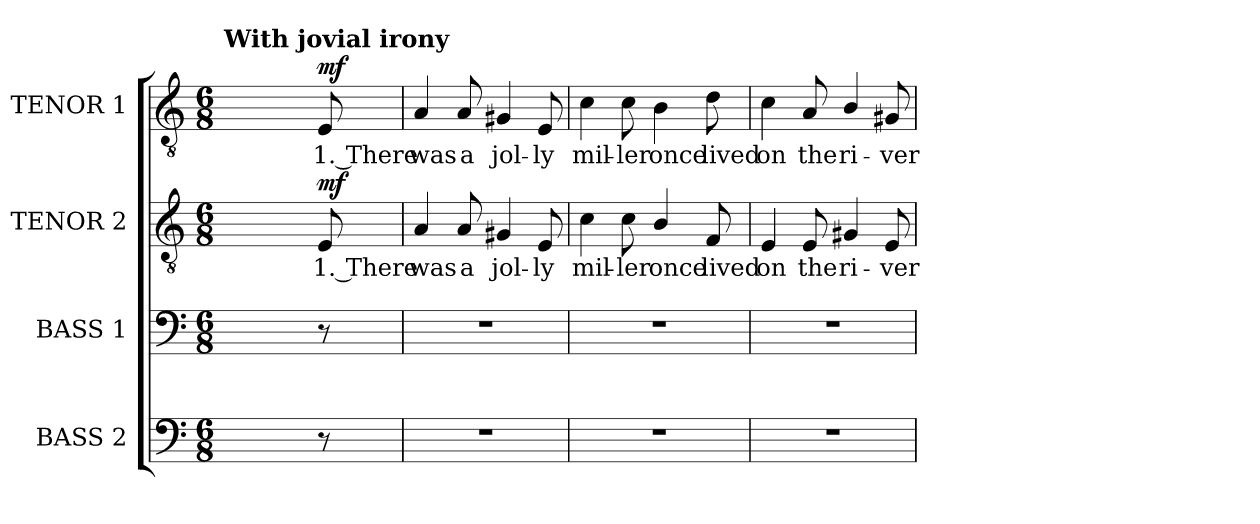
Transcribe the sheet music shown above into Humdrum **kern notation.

**kern	**kern	**kern	**text	**dynam	**kern	**text	**dynam
*part4	*part3	*part2	*part2	*part2	*part1	*part1	*part1
*staff4	*staff3	*staff2	*staff2	*staff2	*staff1	*staff1	*staff1
*I"BASS 2	*I"BASS 1	*I"TENOR 2	*	*	*I"TENOR 1	*	*
*I'B. 2	*I'B. 1	*I'T. 2	*	*	*I'T. 1	*	*
!!LO:PB:g=z
*clefF4	*clefF4	*clefGv2	*	*	*clefGv2	*	*
*	*	*ITrd7c12	*	*	*ITrd7c12	*	*
*k[]	*k[]	*k[]	*	*	*k[]	*	*
*a:	*a:	*a:	*	*	*a:	*	*
*M6/8	*M6/8	*M6/8	*	*	*M6/8	*	*
*MM105	*MM105	*MM105	*	*	*MM105	*	*
=1	=1	=1	=1	=1	=1	=1	=1
!	!	!	!	!	!LO:TX:a:B:t=With jovial irony	!	!
4.ryy	4.ryy	4.ryy	.	.	4.ryy	.	.
4ryy	4ryy	4ryy	.	.	4ryy	.	.
!	!	!	!LO:LY:b:color=#000000	!	!	!	!
!	!	!	!	!	!	!LO:LY:b:color=#000000	!
8r	8r	8EEi/	1. There	mf	8EEi/	1. There	mf
=2	=2	=2	=2	=2	=2	=2	=2
!LO:N:vis=1	!LO:N:vis=1	!	!	!	!	!	!
!	!	!	!LO:LY:b:color=#000000	!	!	!	!
!	!	!	!	!	!	!LO:LY:b:color=#000000	!
2.r	2.r	4AAi/	was	.	4AAi/	was	.
!	!	!	!LO:LY:b:color=#000000	!	!	!	!
!	!	!	!	!	!	!LO:LY:b:color=#000000	!
.	.	8AAi/	a	.	8AAi/	a	.
!	!	!	!LO:LY:b:color=#000000	!	!	!	!
!	!	!	!	!	!	!LO:LY:b:color=#000000	!
.	.	4GG#Xi/	jol-	.	4GG#Xi/	jol-	.
!	!	!	!LO:LY:b:color=#000000	!	!	!	!
!	!	!	!	!	!	!LO:LY:b:color=#000000	!
.	.	8EEi/	-ly	.	8EEi/	-ly	.
=3	=3	=3	=3	=3	=3	=3	=3
!LO:N:vis=1	!LO:N:vis=1	!	!	!	!	!	!
!	!	!	!LO:LY:b:color=#000000	!	!	!	!
!	!	!	!	!	!	!LO:LY:b:color=#000000	!
2.r	2.r	4Ci\	mil-	.	4Ci\	mil-	.
!	!	!	!LO:LY:b:color=#000000	!	!	!	!
!	!	!	!	!	!	!LO:LY:b:color=#000000	!
.	.	8Ci\	-ler	.	8Ci\	-ler	.
!	!	!	!LO:LY:b:color=#000000	!	!	!	!
!	!	!	!	!	!	!LO:LY:b:color=#000000	!
.	.	4BBi/	once	.	4BBi\	once	.
!	!	!	!LO:LY:b:color=#000000	!	!	!	!
!	!	!	!	!	!	!LO:LY:b:color=#000000	!
.	.	8FFi/	lived	.	8Di\	lived	.
=4	=4	=4	=4	=4	=4	=4	=4
!LO:N:vis=1	!LO:N:vis=1	!	!	!	!	!	!
!	!	!	!LO:LY:b:color=#000000	!	!	!	!
!	!	!	!	!	!	!LO:LY:b:color=#000000	!
2.r	2.r	4EEi/	on	.	4Ci\	on	.
!	!	!	!LO:LY:b:color=#000000	!	!	!	!
!	!	!	!	!	!	!LO:LY:b:color=#000000	!
.	.	8EEi/	the	.	8AAi/	the	.
!	!	!	!LO:LY:b:color=#000000	!	!	!	!
!	!	!	!	!	!	!LO:LY:b:color=#000000	!
.	.	4GG#Xi/	ri-	.	4BBi/	ri-	.
!	!	!	!LO:LY:b:color=#000000	!	!	!	!
!	!	!	!	!	!	!LO:LY:b:color=#000000	!
.	.	8EEi/	-ver	.	8GG#Xi/	-ver	.
=	=	=	=	=	=	=	=
*-	*-	*-	*-	*-	*-	*-	*-
